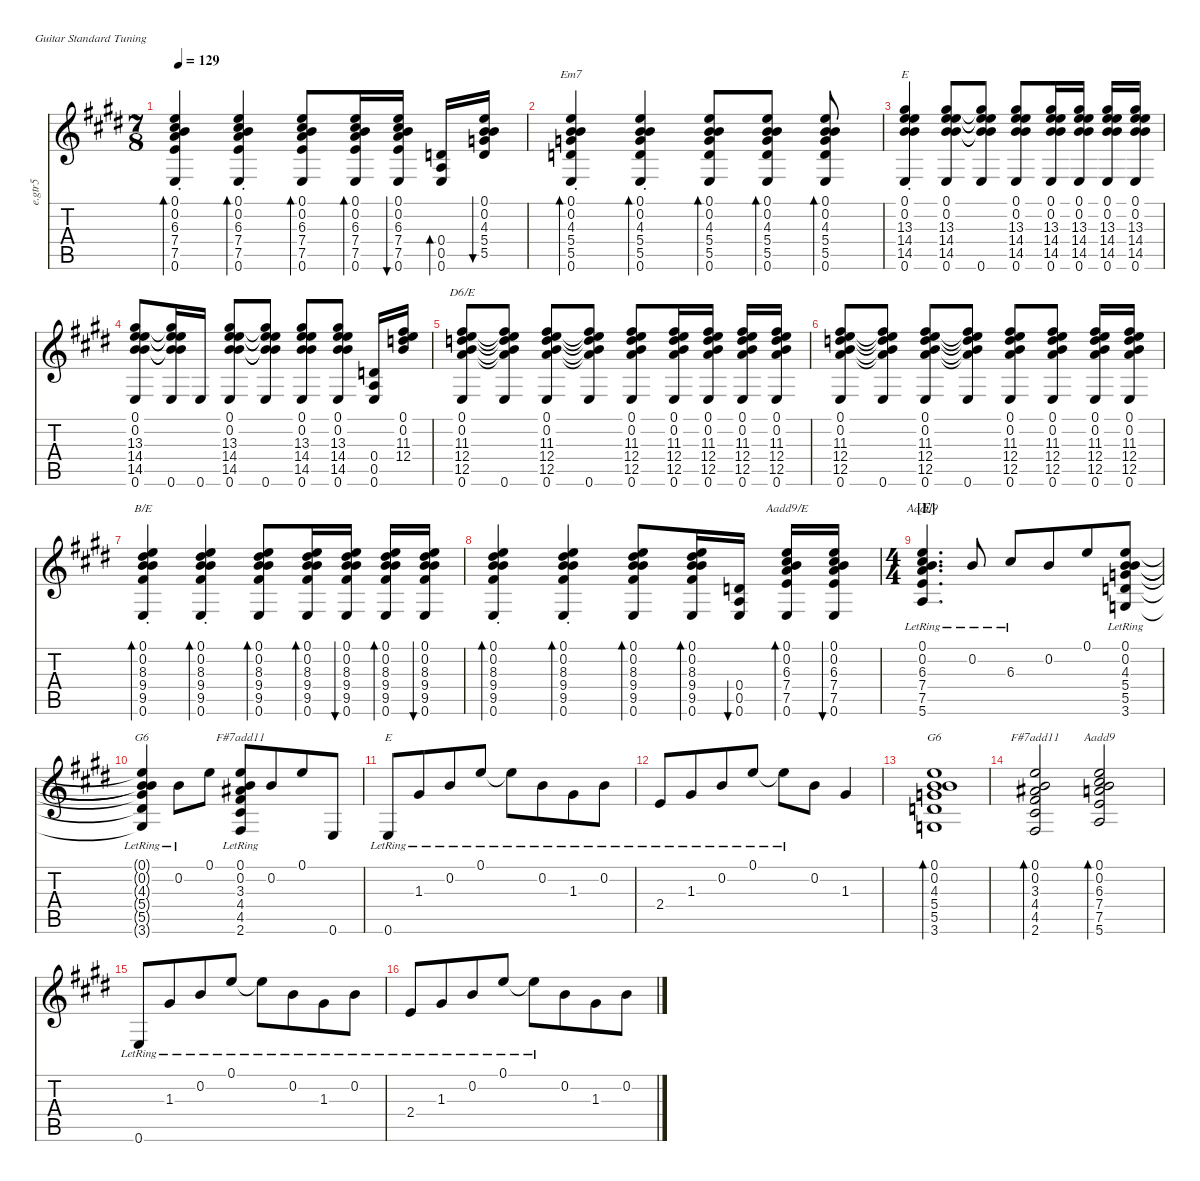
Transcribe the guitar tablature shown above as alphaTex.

\defaultSystemsLayout 4
\hideDynamics
\bracketExtendMode nobrackets
\track ("E.Guitar V" "e.gtr5") {instrument distortionguitar}
\staff {score tabs}
\tuning (E4 B3 G3 D3 A2 E2)
\chord ("E" 12 12 13 14 14 12) {firstfret 13 showdiagram false showfingering false}
\chord ("D6/E" 10 10 11 12 12 10) {firstfret 11 showdiagram false showfingering false}
\chord ("B/E" 7 7 8 9 9 7) {firstfret 8 showdiagram false showfingering false}
\chord ("Aadd9/E" 5 5 6 7 7 5) {firstfret 6 showdiagram false showfingering false}
\chord ("Em7" 0 0 4 5 5 0) {showdiagram false showfingering false}
\chord ("Aadd9" 4 4 6 7 7 5) {firstfret 5 showdiagram false showfingering false}
\chord ("G6" 0 0 4 5 5 3) {showdiagram false showfingering false}
\chord ("F#7add11" 0 0 3 4 4 2) {showdiagram false showfingering false}
\chord ("E" x x x x x 0) {showdiagram false showfingering false}
\ts (7 8)
\tempo 129
\clef g2
\ks e
(0.6{st acc forcenatural} 7.5{st acc forcenatural} 7.4{st acc forcenatural} 6.3{st acc #} 0.2{st acc forcenatural} 0.1{st acc forcenatural}).4{bd 93 dy mf beam Up} (0.6{st acc forcenatural} 7.5{st acc forcenatural} 7.4{st acc forcenatural} 6.3{st acc #} 0.2{st acc forcenatural} 0.1{st acc forcenatural}).4{bd 93 beam Up} (0.6{acc forcenatural} 7.5{acc forcenatural} 7.4{acc forcenatural} 6.3{acc #} 0.2{acc forcenatural} 0.1{acc forcenatural}).8{bd 93 beam Up beam merge} (0.6{acc forcenatural} 7.5{acc forcenatural} 7.4{acc forcenatural} 6.3{acc #} 0.2{acc forcenatural} 0.1{acc forcenatural}).16{bd 93 beam Up} (0.6{acc forcenatural} 7.5{acc forcenatural} 7.4{acc forcenatural} 6.3{acc #} 0.2{acc forcenatural} 0.1{acc forcenatural}).16{bu 93 beam Up beam split} (0.6{acc forcenatural} 0.5{acc forcenatural} 0.4{acc forcenatural}).16{bd 93 beam Up} (5.5{acc forcenatural} 5.4{acc forcenatural} 4.3{acc forcenatural} 0.2{acc forcenatural} 0.1{acc forcenatural}).16{bu 93 beam Up} |
(0.6{st acc forcenatural} 5.5{st acc forcenatural} 5.4{st acc forcenatural} 4.3{st acc forcenatural} 0.2{st acc forcenatural} 0.1{st acc forcenatural}).4{bd 93 ch "Em7" beam Up} (0.6{st acc forcenatural} 5.5{st acc forcenatural} 5.4{st acc forcenatural} 4.3{st acc forcenatural} 0.2{st acc forcenatural} 0.1{st acc forcenatural}).4{bd 93 beam Up} (0.6{acc forcenatural} 5.5{acc forcenatural} 5.4{acc forcenatural} 4.3{acc forcenatural} 0.2{acc forcenatural} 0.1{acc forcenatural}).8{bd 93 beam Up beam merge} (0.6{acc forcenatural} 5.5{acc forcenatural} 5.4{acc forcenatural} 4.3{acc forcenatural} 0.2{acc forcenatural} 0.1{acc forcenatural}).8{bd 93 beam Up beam split} (0.6{acc forcenatural} 5.5{acc forcenatural} 5.4{acc forcenatural} 4.3{acc forcenatural} 0.2{acc forcenatural} 0.1{acc forcenatural}).8{bd 93 beam Up} |
(0.6{st acc forcenatural} 14.5{st acc forcenatural} 14.4{st acc forcenatural} 13.3{st acc #} 0.2{st acc forcenatural} 0.1{st acc forcenatural}).4{ch "E" beam Up} (0.6{acc forcenatural} 14.5{acc forcenatural} 14.4{acc forcenatural} 13.3{acc #} 0.2{acc forcenatural} 0.1{acc forcenatural}).8{beam Up beam merge} (0.6{acc forcenatural} 0.1{t acc forcenatural} 0.2{t acc forcenatural} 13.3{t acc #} 14.4{t acc forcenatural} 14.5{t acc forcenatural}).8{beam Up beam split} (0.6{acc forcenatural} 14.5{acc forcenatural} 14.4{acc forcenatural} 13.3{acc #} 0.2{acc forcenatural} 0.1{acc forcenatural}).8{beam Up beam merge} (0.6{acc forcenatural} 14.5{acc forcenatural} 14.4{acc forcenatural} 13.3{acc #} 0.2{acc forcenatural} 0.1{acc forcenatural}).16{beam Up beam merge} (0.6{acc forcenatural} 14.5{acc forcenatural} 14.4{acc forcenatural} 13.3{acc #} 0.2{acc forcenatural} 0.1{acc forcenatural}).16{beam Up beam split} (0.6{acc forcenatural} 14.5{acc forcenatural} 14.4{acc forcenatural} 13.3{acc #} 0.2{acc forcenatural} 0.1{acc forcenatural}).16{beam Up beam merge} (0.6{acc forcenatural} 14.5{acc forcenatural} 14.4{acc forcenatural} 13.3{acc #} 0.2{acc forcenatural} 0.1{acc forcenatural}).16{beam Up beam merge} |
(0.6{acc forcenatural} 14.5{acc forcenatural} 14.4{acc forcenatural} 13.3{acc #} 0.2{acc forcenatural} 0.1{acc forcenatural}).8{beam Up beam merge} (0.6{acc forcenatural} 0.1{t acc forcenatural} 0.2{t acc forcenatural} 13.3{t acc #} 14.4{t acc forcenatural} 14.5{t acc forcenatural}).16{beam Up beam merge} 0.6{acc forcenatural}.16{beam Up beam split} (0.6{acc forcenatural} 14.5{acc forcenatural} 14.4{acc forcenatural} 13.3{acc #} 0.2{acc forcenatural} 0.1{acc forcenatural}).8{beam Up beam merge} (14.5{t acc forcenatural} 0.6{acc forcenatural} 14.4{t acc forcenatural} 13.3{t acc #} 0.2{t acc forcenatural} 0.1{t acc forcenatural}).8{beam Up beam split} (0.6{acc forcenatural} 14.5{acc forcenatural} 14.4{acc forcenatural} 13.3{acc #} 0.2{acc forcenatural} 0.1{acc forcenatural}).8{beam Up beam merge} (0.6{acc forcenatural} 14.5{acc forcenatural} 14.4{acc forcenatural} 13.3{acc #} 0.2{acc forcenatural} 0.1{acc forcenatural}).8{beam Up beam split} (0.6{acc forcenatural} 0.5{acc forcenatural} 0.4{acc forcenatural}).16{beam Up} (12.4{acc forcenatural} 11.3{acc #} 0.2{acc forcenatural} 0.1{acc forcenatural}).16{beam Up} |
(0.1{acc forcenatural} 0.2{acc forcenatural} 11.3{acc #} 12.4{acc forcenatural} 12.5{acc forcenatural} 0.6{acc forcenatural}).8{ch "D6/E" beam Up} (0.6{acc forcenatural} 0.1{t acc forcenatural} 0.2{t acc forcenatural} 11.3{t acc #} 12.4{t acc forcenatural} 12.5{t acc forcenatural}).8{beam Up beam split} (0.1{acc forcenatural} 0.2{acc forcenatural} 11.3{acc #} 12.4{acc forcenatural} 12.5{acc forcenatural} 0.6{acc forcenatural}).8{beam Up beam merge} (0.6{acc forcenatural} 0.1{t acc forcenatural} 0.2{t acc forcenatural} 11.3{t acc #} 12.4{t acc forcenatural} 12.5{t acc forcenatural}).8{beam Up beam split} (0.1{acc forcenatural} 0.2{acc forcenatural} 11.3{acc #} 12.4{acc forcenatural} 12.5{acc forcenatural} 0.6{acc forcenatural}).8{beam Up beam merge} (0.1{acc forcenatural} 0.2{acc forcenatural} 11.3{acc #} 12.4{acc forcenatural} 12.5{acc forcenatural} 0.6{acc forcenatural}).16{beam Up} (0.1{acc forcenatural} 0.2{acc forcenatural} 11.3{acc #} 12.4{acc forcenatural} 12.5{acc forcenatural} 0.6{acc forcenatural}).16{beam Up beam split} (0.1{acc forcenatural} 0.2{acc forcenatural} 11.3{acc #} 12.4{acc forcenatural} 12.5{acc forcenatural} 0.6{acc forcenatural}).16{beam Up} (0.1{acc forcenatural} 0.2{acc forcenatural} 11.3{acc #} 12.4{acc forcenatural} 12.5{acc forcenatural} 0.6{acc forcenatural}).16{beam Up} |
(0.6{acc forcenatural} 12.5{acc forcenatural} 12.4{acc forcenatural} 11.3{acc #} 0.2{acc forcenatural} 0.1{acc forcenatural}).8{beam Up} (0.6{acc forcenatural} 12.5{t acc forcenatural} 12.4{t acc forcenatural} 11.3{t acc #} 0.2{t acc forcenatural} 0.1{t acc forcenatural}).8{beam Up beam split} (0.6{acc forcenatural} 12.5{acc forcenatural} 12.4{acc forcenatural} 11.3{acc #} 0.2{acc forcenatural} 0.1{acc forcenatural}).8{beam Up beam merge} (0.6{acc forcenatural} 12.5{t acc forcenatural} 12.4{t acc forcenatural} 11.3{t acc #} 0.2{t acc forcenatural} 0.1{t acc forcenatural}).8{beam Up beam split} (0.6{acc forcenatural} 12.5{acc forcenatural} 12.4{acc forcenatural} 11.3{acc #} 0.2{acc forcenatural} 0.1{acc forcenatural}).8{beam Up beam merge} (0.6{acc forcenatural} 12.5{acc forcenatural} 12.4{acc forcenatural} 11.3{acc #} 0.2{acc forcenatural} 0.1{acc forcenatural}).8{beam Up beam split} (0.6{acc forcenatural} 12.5{acc forcenatural} 12.4{acc forcenatural} 11.3{acc #} 0.2{acc forcenatural} 0.1{acc forcenatural}).16{beam Up beam merge} (0.6{acc forcenatural} 12.5{acc forcenatural} 12.4{acc forcenatural} 11.3{acc #} 0.2{acc forcenatural} 0.1{acc forcenatural}).16{beam Up beam merge} |
(0.6{st acc forcenatural} 9.5{st acc #} 9.4{st acc forcenatural} 8.3{st acc #} 0.2{st acc forcenatural} 0.1{st acc forcenatural}).4{bd 93 ch "B/E" beam Up} (0.6{st acc forcenatural} 9.5{st acc #} 9.4{st acc forcenatural} 8.3{st acc #} 0.2{st acc forcenatural} 0.1{st acc forcenatural}).4{bd 93 beam Up} (0.6{acc forcenatural} 9.5{acc #} 9.4{acc forcenatural} 8.3{acc #} 0.2{acc forcenatural} 0.1{acc forcenatural}).8{bd 93 beam Up beam merge} (0.6{acc forcenatural} 9.5{acc #} 9.4{acc forcenatural} 8.3{acc #} 0.2{acc forcenatural} 0.1{acc forcenatural}).16{bd 93 beam Up} (0.6{acc forcenatural} 9.5{acc #} 9.4{acc forcenatural} 8.3{acc #} 0.2{acc forcenatural} 0.1{acc forcenatural}).16{bu 93 beam Up beam split} (0.6{acc forcenatural} 9.5{acc #} 9.4{acc forcenatural} 8.3{acc #} 0.2{acc forcenatural} 0.1{acc forcenatural}).16{bd 93 beam Up} (0.6{acc forcenatural} 9.5{acc #} 9.4{acc forcenatural} 8.3{acc #} 0.2{acc forcenatural} 0.1{acc forcenatural}).16{bu 93 beam Up} |
(0.6{st acc forcenatural} 9.5{st acc #} 9.4{st acc forcenatural} 8.3{st acc #} 0.2{st acc forcenatural} 0.1{st acc forcenatural}).4{bd 93 beam Up} (0.6{st acc forcenatural} 9.5{st acc #} 9.4{st acc forcenatural} 8.3{st acc #} 0.2{st acc forcenatural} 0.1{st acc forcenatural}).4{bd 93 beam Up} (0.6{acc forcenatural} 9.5{acc #} 9.4{acc forcenatural} 8.3{acc #} 0.2{acc forcenatural} 0.1{acc forcenatural}).8{bd 93 beam Up beam merge} (0.6{acc forcenatural} 9.5{acc #} 9.4{acc forcenatural} 8.3{acc #} 0.2{acc forcenatural} 0.1{acc forcenatural}).16{bd 93 beam Up} (0.6{acc forcenatural} 0.5{acc forcenatural} 0.4{acc forcenatural}).16{bu 93 beam Up beam split} (0.6{acc forcenatural} 7.5{acc forcenatural} 7.4{acc forcenatural} 6.3{acc #} 0.2{acc forcenatural} 0.1{acc forcenatural}).16{bd 93 ch "Aadd9/E" beam Up} (0.6{acc forcenatural} 7.5{acc forcenatural} 7.4{acc forcenatural} 6.3{acc #} 0.2{acc forcenatural} 0.1{acc forcenatural}).16{bu 93 beam Up} |
\ts (4 4)
\beaming (8 2 2 2 2)
\section ("E" "")
(5.6{lr acc forcenatural} 7.5{lr acc forcenatural} 7.4{lr acc forcenatural} 6.3{lr acc #} 0.2{lr acc forcenatural} 0.1{lr acc forcenatural}).4{d ch "Aadd9" beam Up} 0.2{lr acc forcenatural}.8{beam Up} 6.3{lr acc #}.8{beam Up} 0.2{acc forcenatural}.8{beam Up beam merge} 0.1{acc forcenatural}.8{beam Up} (0.1{lr acc forcenatural} 0.2{lr acc forcenatural} 3.6{lr acc forcenatural} 5.5{lr acc forcenatural} 5.4{lr acc forcenatural} 4.3{lr acc forcenatural}).8{beam Up} |
(0.1{lr t acc forcenatural} 0.2{lr t acc forcenatural} 3.6{lr t acc forcenatural} 5.5{lr t acc forcenatural} 5.4{lr t acc forcenatural} 4.3{lr t acc forcenatural}).4{ch "G6" beam Up} 0.2{lr acc forcenatural}.8{beam Down} 0.1{acc forcenatural}.8{beam Down} (2.6{lr acc #} 4.5{lr acc #} 4.4{lr acc #} 3.3{lr acc #} 0.2{lr acc forcenatural} 0.1{lr acc forcenatural}).8{ch "F#7add11" beam Up} 0.2{acc forcenatural}.8{beam Up beam merge} 0.1{acc forcenatural}.8{beam Up} 0.6{acc forcenatural}.8{beam Up} |
0.6{lr acc forcenatural}.8{ch "E" instrument distortionguitar beam Up} 1.3{lr acc #}.8{beam Up beam merge} 0.2{lr acc forcenatural}.8{beam Up} 0.1{lr acc forcenatural}.8{beam Up} 0.1{lr t acc forcenatural}.8{beam Down} 0.2{lr acc forcenatural}.8{beam Down beam merge} 1.3{lr acc #}.8{beam Down} 0.2{lr acc forcenatural}.8{beam Down} |
2.4{lr acc forcenatural}.8{beam Up} 1.3{lr acc #}.8{beam Up beam merge} 0.2{lr acc forcenatural}.8{beam Up} 0.1{lr acc forcenatural}.8{beam Up} 0.1{lr t acc forcenatural}.8{beam Down} 0.2{acc forcenatural}.8{beam Down} 1.3{acc #}.4{beam Up} |
(3.6{acc forcenatural} 5.5{acc forcenatural} 5.4{acc forcenatural} 4.3{acc forcenatural} 0.2{acc forcenatural} 0.1{acc forcenatural}).1{bd 92 ch "G6" beam Up} |
(2.6{acc #} 4.5{acc #} 4.4{acc #} 3.3{acc #} 0.2{acc forcenatural} 0.1{acc forcenatural}).2{bd 91 ch "F#7add11" beam Up} (5.6{acc forcenatural} 7.5{acc forcenatural} 7.4{acc forcenatural} 6.3{acc #} 0.2{acc forcenatural} 0.1{acc forcenatural}).2{bd 90 ch "Aadd9" beam Up} |
0.6{lr acc forcenatural}.8{beam Up} 1.3{lr acc #}.8{beam Up beam merge} 0.2{lr acc forcenatural}.8{beam Up} 0.1{lr acc forcenatural}.8{beam Up} 0.1{lr t acc forcenatural}.8{beam Down} 0.2{lr acc forcenatural}.8{beam Down beam merge} 1.3{lr acc #}.8{beam Down} 0.2{lr acc forcenatural}.8{beam Down} |
2.4{lr acc forcenatural}.8{beam Up} 1.3{lr acc #}.8{beam Up beam merge} 0.2{lr acc forcenatural}.8{beam Up} 0.1{lr acc forcenatural}.8{beam Up} 0.1{lr t acc forcenatural}.8{beam Down} 0.2{acc forcenatural}.8{beam Down beam merge} 1.3{acc #}.8{beam Down} 0.2{acc forcenatural}.8{beam Down}
